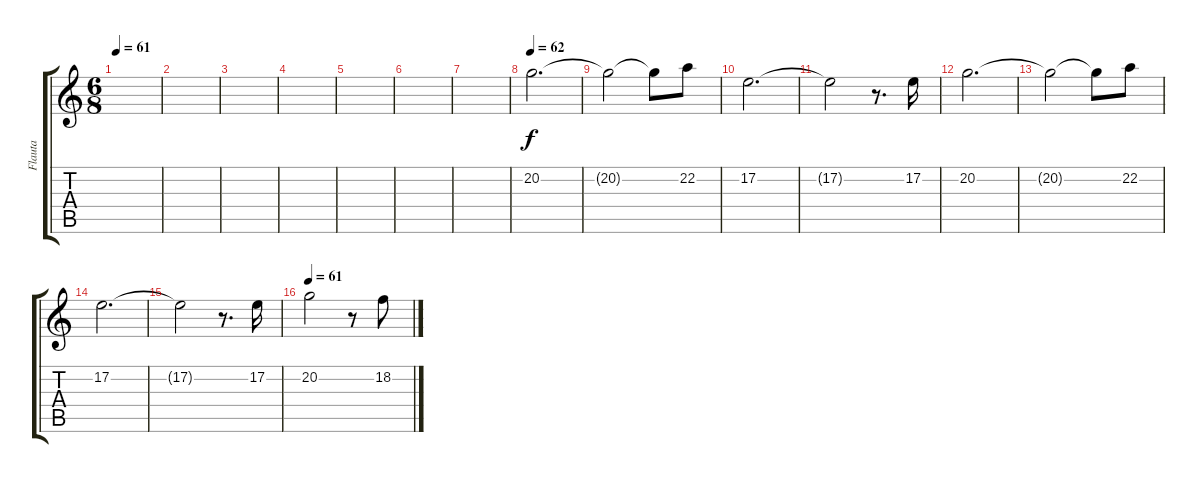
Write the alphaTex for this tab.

\track ("Flauta" "Flauta") {instrument recorder}
\staff {score tabs}
\tuning (E4 B3 G3 D3 A2 E2) {hide}
\ts (6 8)
\tempo 61
\clef g2
\ks c
|
|
|
|
|
|
|
\tempo 62
20.2.2{d} |
20.2{t}.2 20.2{t}.8 22.2.8 |
17.2.2{d} |
17.2{t}.2 r.8{d} 17.2.16 |
20.2.2{d} |
20.2{t}.2 20.2{t}.8 22.2.8 |
17.2.2{d} |
17.2{t}.2 r.8{d} 17.2.16 |
\tempo 61
20.2.2 r.8 18.2.8
